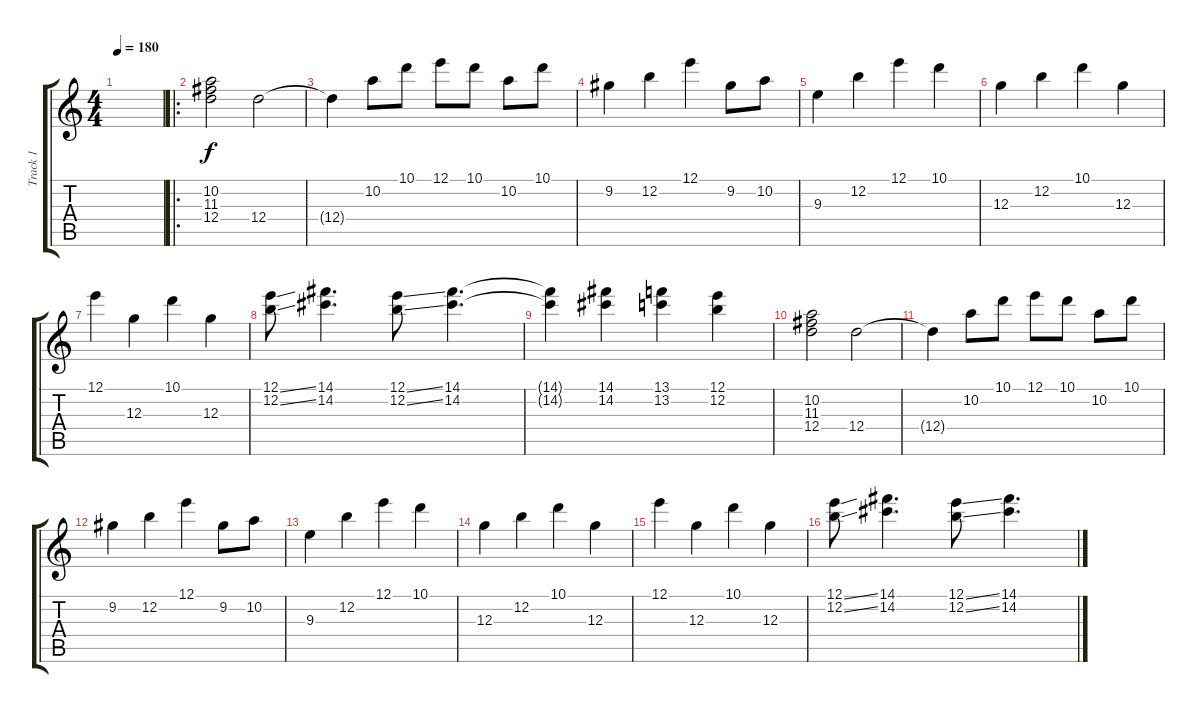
\track ("Track 1" "Track 1") {instrument distortionguitar}
\staff {score tabs}
\tuning (E4 B3 G3 D3 A2 E2) {hide}
\ts (4 4)
\tempo 180
\clef g2
\ks c
|
\ro
(10.2 11.3 12.4).2 12.4.2 |
12.4{t}.4 10.2.8 10.1.8 12.1.8 10.1.8 10.2.8 10.1.8 |
9.2.4 12.2.4 12.1.4 9.2.8 10.2.8 |
9.3.4 12.2.4 12.1.4 10.1.4 |
12.3.4 12.2.4 10.1.4 12.3.4 |
12.1.4 12.3.4 10.1.4 12.3.4 |
(12.1{ss} 12.2{ss}).8 (14.1 14.2).4{d} (12.1{ss} 12.2{ss}).8 (14.1 14.2).4{d} |
(14.1{t} 14.2{t}).4 (14.1 14.2).4 (13.1 13.2).4 (12.1 12.2).4 |
(10.2 11.3 12.4).2 12.4.2 |
12.4{t}.4 10.2.8 10.1.8 12.1.8 10.1.8 10.2.8 10.1.8 |
9.2.4 12.2.4 12.1.4 9.2.8 10.2.8 |
9.3.4 12.2.4 12.1.4 10.1.4 |
12.3.4 12.2.4 10.1.4 12.3.4 |
12.1.4 12.3.4 10.1.4 12.3.4 |
(12.1{ss} 12.2{ss}).8 (14.1 14.2).4{d} (12.1{ss} 12.2{ss}).8 (14.1 14.2).4{d}
